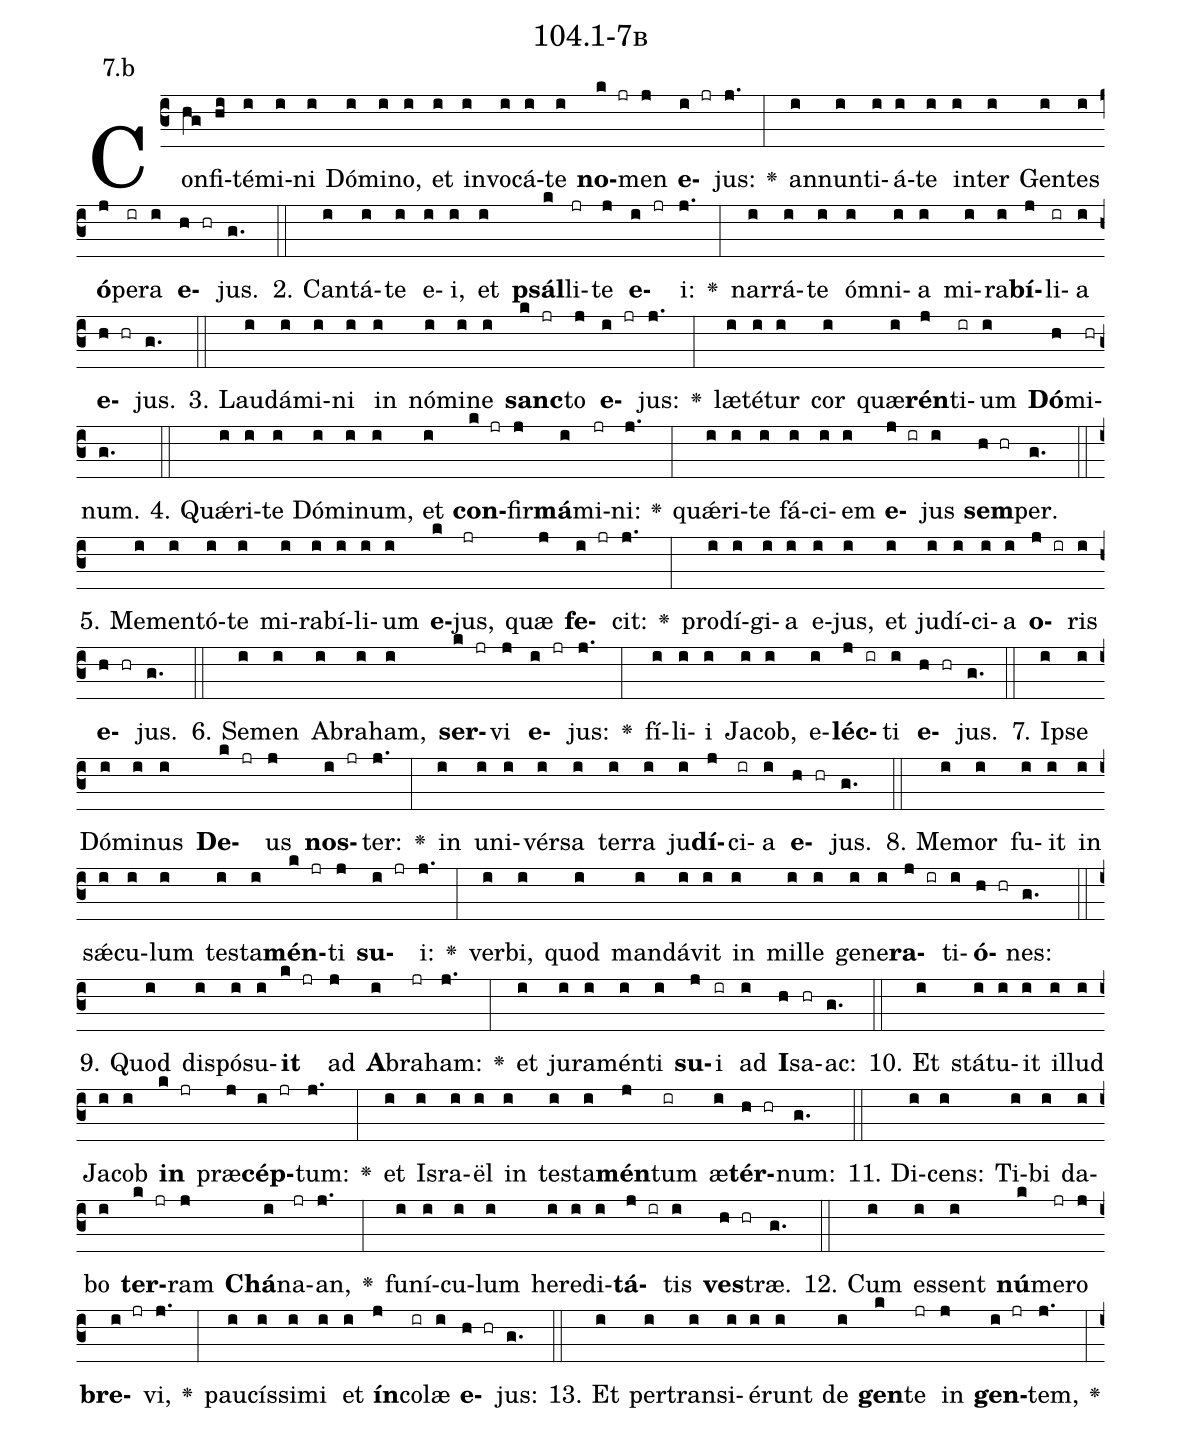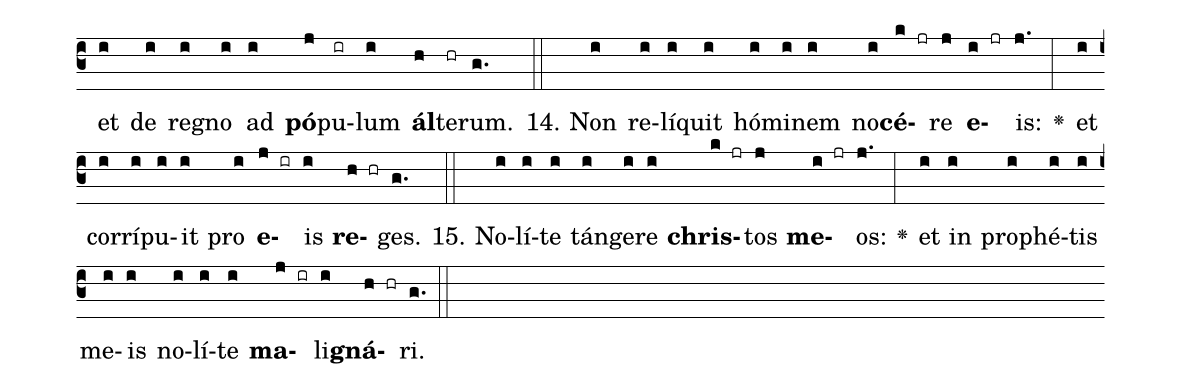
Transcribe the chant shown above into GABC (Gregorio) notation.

name: 104.1-7b;
annotation: 7.b;
%%
(c3)Con(hg)fi(hi)té(i)mi(i)ni(i) Dó(i)mi(i)no,(i) et(i) in(i)vo(i)cá(i)te(i) <b>no</b>(k jr)men(j) <b>e</b>(i jr)jus:(j.) <v>\greheightstar</v>(:) an(i)nun(i)ti(i)á(i)te(i) in(i)ter(i) Gen(i)tes(i) <b>ó</b>(j)pe(ir)ra(i) <b>e</b>(h hr)jus.(g.) (::)
2. Can(i)tá(i)te(i) e(i)i,(i) et(i) <b>psál</b>(k)li(jr)te(j) <b>e</b>(i jr)i:(j.) <v>\greheightstar</v>(:) nar(i)rá(i)te(i) óm(i)ni(i)a(i) mi(i)ra(i)<b>bí</b>(j)li(ir)a(i) <b>e</b>(h hr)jus.(g.) (::)
3. Lau(i)dá(i)mi(i)ni(i) in(i) nó(i)mi(i)ne(i) <b>sanc</b>(k jr)to(j) <b>e</b>(i jr)jus:(j.) <v>\greheightstar</v>(:) læ(i)té(i)tur(i) cor(i) quæ(i)<b>rén</b>(j)ti(ir)um(i) <b>Dó</b>(h)mi(hr)num.(g.) (::)
4. Quǽ(i)ri(i)te(i) Dó(i)mi(i)num,(i) et(i) <b>con</b>(k jr)fir(j)<b>má</b>(i)mi(jr)ni:(j.) <v>\greheightstar</v>(:) quǽ(i)ri(i)te(i) fá(i)ci(i)em(i) <b>e</b>(j ir)jus(i) <b>sem</b>(h hr)per.(g.) (::)
5. Me(i)men(i)tó(i)te(i) mi(i)ra(i)bí(i)li(i)um(i) <b>e</b>(k)jus,(jr) quæ(j) <b>fe</b>(i jr)cit:(j.) <v>\greheightstar</v>(:) prod(i)í(i)gi(i)a(i) e(i)jus,(i) et(i) ju(i)dí(i)ci(i)a(i) <b>o</b>(j ir)ris(i) <b>e</b>(h hr)jus.(g.) (::)
6. Se(i)men(i) A(i)bra(i)ham,(i) <b>ser</b>(k jr)vi(j) <b>e</b>(i jr)jus:(j.) <v>\greheightstar</v>(:) fí(i)li(i)i(i) Ja(i)cob,(i) e(i)<b>léc</b>(j ir)ti(i) <b>e</b>(h hr)jus.(g.) (::)
7. Ip(i)se(i) Dó(i)mi(i)nus(i) <b>De</b>(k jr)us(j) <b>nos</b>(i jr)ter:(j.) <v>\greheightstar</v>(:) in(i) u(i)ni(i)vér(i)sa(i) ter(i)ra(i) ju(i)<b>dí</b>(j)ci(ir)a(i) <b>e</b>(h hr)jus.(g.) (::)
8. Me(i)mor(i) fu(i)it(i) in(i) sǽ(i)cu(i)lum(i) tes(i)ta(i)<b>mén</b>(k jr)ti(j) <b>su</b>(i jr)i:(j.) <v>\greheightstar</v>(:) ver(i)bi,(i) quod(i) man(i)dá(i)vit(i) in(i) mil(i)le(i) ge(i)ne(i)<b>ra</b>(j ir)ti(i)<b>ó</b>(h hr)nes:(g.) (::)
9. Quod(i) dis(i)pó(i)su(i)<b>it</b>(k jr) ad(j) <b>A</b>(i)bra(jr)ham:(j.) <v>\greheightstar</v>(:) et(i) ju(i)ra(i)mén(i)ti(i) <b>su</b>(j)i(ir) ad(i) <b>I</b>(h)sa(hr)ac:(g.) (::)
10. Et(i) stá(i)tu(i)it(i) il(i)lud(i) Ja(i)cob(i) <b>in</b>(k jr) præ(j)<b>cép</b>(i jr)tum:(j.) <v>\greheightstar</v>(:) et(i) Is(i)ra(i)ël(i) in(i) tes(i)ta(i)<b>mén</b>(j)tum(ir) æ(i)<b>tér</b>(h hr)num:(g.) (::)
11. Di(i)cens:(i) Ti(i)bi(i) da(i)bo(i) <b>ter</b>(k jr)ram(j) <b>Chá</b>(i)na(jr)an,(j.) <v>\greheightstar</v>(:) fu(i)ní(i)cu(i)lum(i) he(i)re(i)di(i)<b>tá</b>(j ir)tis(i) <b>ves</b>(h hr)træ.(g.) (::)
12. Cum(i) es(i)sent(i) <b>nú</b>(k)me(jr)ro(j) <b>bre</b>(i jr)vi,(j.) <v>\greheightstar</v>(:) pau(i)cís(i)si(i)mi(i) et(i) <b>ín</b>(j)co(ir)læ(i) <b>e</b>(h hr)jus:(g.) (::)
13. Et(i) per(i)trans(i)i(i)é(i)runt(i) de(i) <b>gen</b>(k)te(jr) in(j) <b>gen</b>(i jr)tem,(j.) <v>\greheightstar</v>(:) et(i) de(i) re(i)gno(i) ad(i) <b>pó</b>(j)pu(ir)lum(i) <b>ál</b>(h)te(hr)rum.(g.) (::)
14. Non(i) re(i)lí(i)quit(i) hó(i)mi(i)nem(i) no(i)<b>cé</b>(k jr)re(j) <b>e</b>(i jr)is:(j.) <v>\greheightstar</v>(:) et(i) cor(i)rí(i)pu(i)it(i) pro(i) <b>e</b>(j ir)is(i) <b>re</b>(h hr)ges.(g.) (::)
15. No(i)lí(i)te(i) tán(i)ge(i)re(i) <b>chris</b>(k jr)tos(j) <b>me</b>(i jr)os:(j.) <v>\greheightstar</v>(:) et(i) in(i) pro(i)phé(i)tis(i) me(i)is(i) no(i)lí(i)te(i) <b>ma</b>(j ir)li(i)<b>gná</b>(h hr)ri.(g.) (::)
